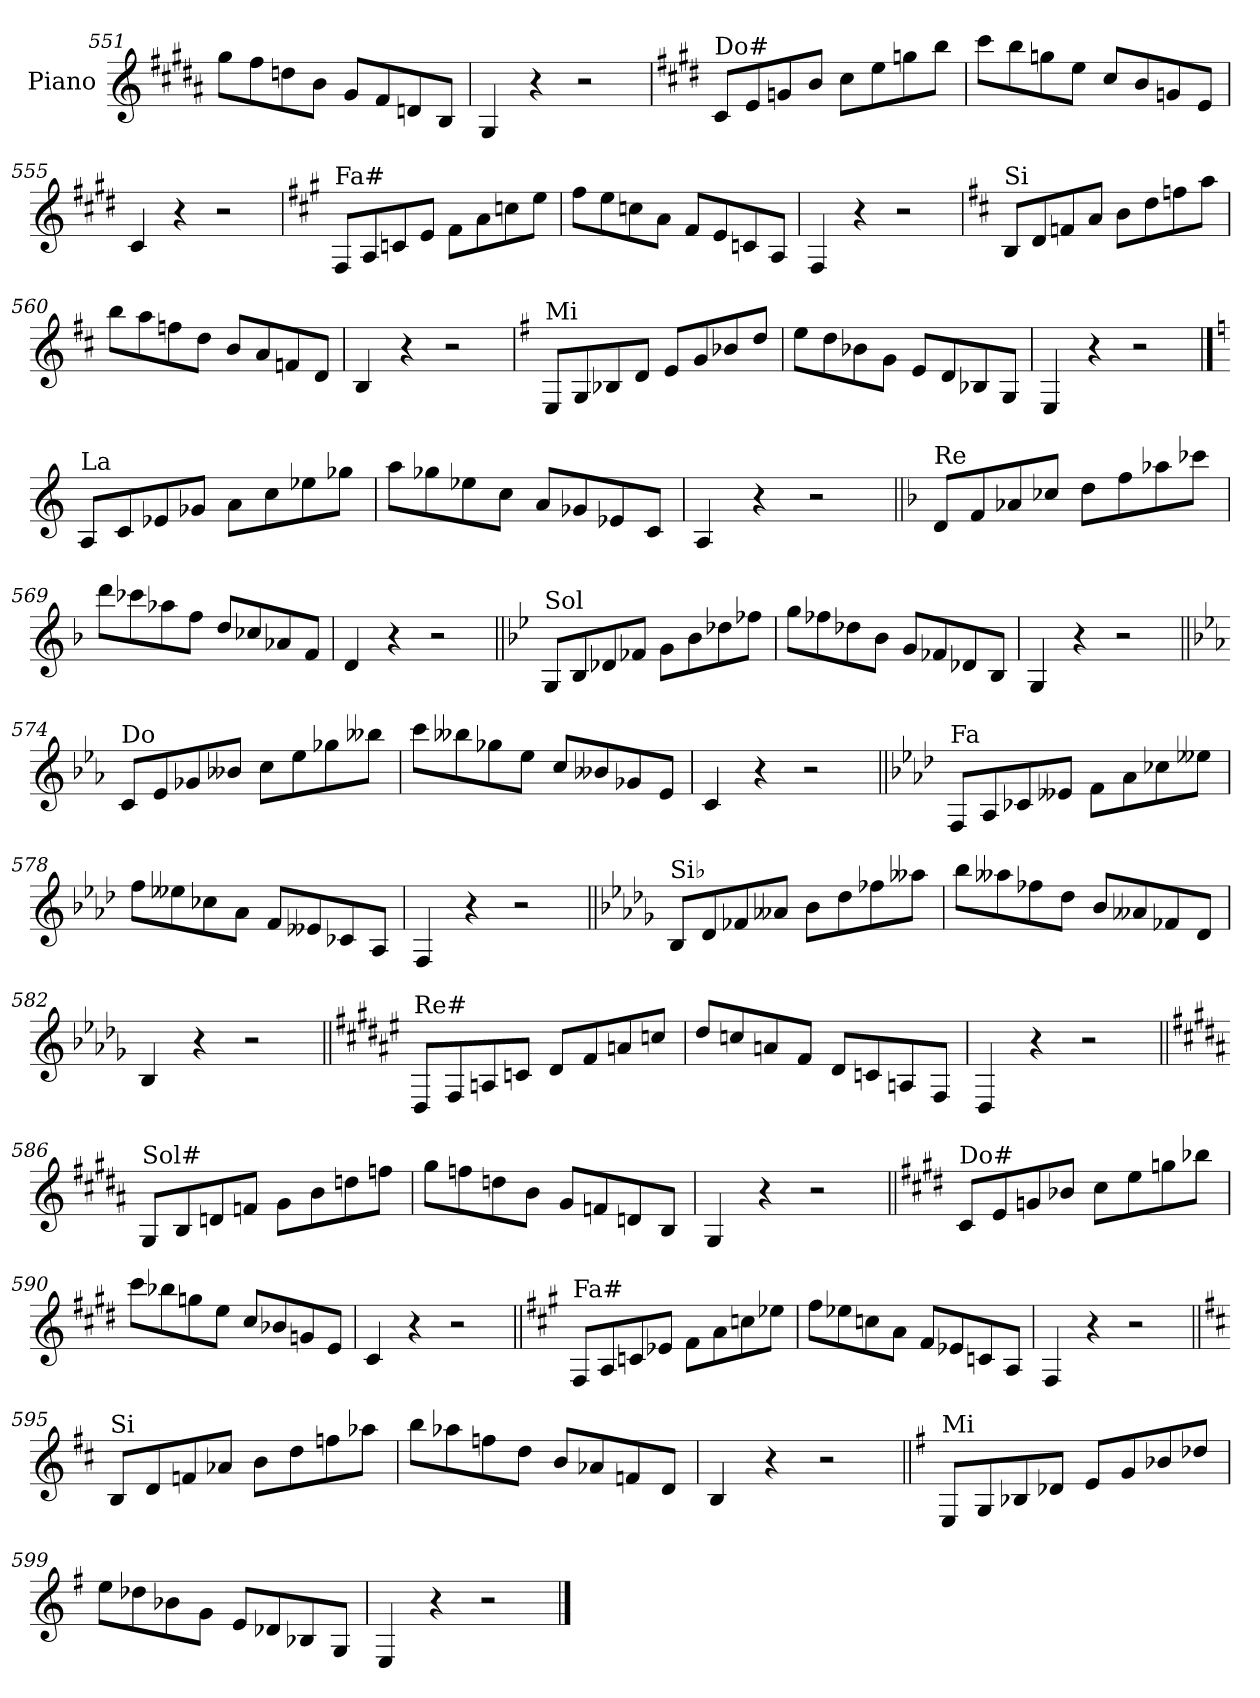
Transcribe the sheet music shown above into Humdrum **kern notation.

**kern
*part1
*staff1
*I"Piano
*I'Pno.
*clefG2
*k[f#c#g#d#a#]
=551
8gg#\L
8ff#\
8ddn\
8b\J
8g#/L
8f#/
8dn/
8B/J
=552
4G#/
4r
2r
!!LO:LB:g=z
=553
*k[f#c#g#d#]
!LO:TX:a:t=Do#
8c#/L
8e/
8gn/
8b/J
8cc#\L
8ee\
8ggn\
8bb\J
=554
8ccc#\L
8bb\
8ggn\
8ee\J
8cc#/L
8b/
8gn/
8e/J
=555
4c#/
4r
2r
=556
*k[f#c#g#]
!LO:TX:a:t=Fa#
8F#/L
8A/
8cn/
8e/J
8f#\L
8a\
8ccn\
8ee\J
=557
8ff#\L
8ee\
8ccn\
8a\J
8f#/L
8e/
8cn/
8A/J
=558
4F#/
4r
2r
!!LO:LB:g=z
=559
*k[f#c#]
!LO:TX:a:t=Si
8B/L
8d/
8fn/
8a/J
8b\L
8dd\
8ffn\
8aa\J
=560
8bb\L
8aa\
8ffn\
8dd\J
8b/L
8a/
8fn/
8d/J
=561
4B/
4r
2r
=562
*k[f#]
!LO:TX:a:t=Mi
8E/L
8G/
8B-X/
8d/J
8e/L
8g/
8b-X/
8dd/J
=563
8ee\L
8dd\
8b-X\
8g\J
8e/L
8d/
8B-X/
8G/J
=564
4E/
4r
2r
!!LO:PB:g=z
==565
*k[]
!LO:TX:a:t=La
8A/L
8c/
8e-X/
8g-X/J
8a\L
8cc\
8ee-X\
8gg-X\J
=566
8aa\L
8gg-X\
8ee-X\
8cc\J
8a/L
8g-X/
8e-X/
8c/J
=567
4A/
4r
2r
=568||
*k[b-]
!LO:TX:a:t=Re
8d/L
8f/
8a-X/
8cc-X/J
8dd\L
8ff\
8aa-X\
8ccc-X\J
=569
8ddd\L
8ccc-X\
8aa-X\
8ff\J
8dd/L
8cc-X/
8a-X/
8f/J
=570
4d/
4r
2r
!!LO:LB:g=z
=571||
*k[b-e-]
!LO:TX:a:t=Sol
8G/L
8B-/
8d-X/
8f-X/J
8g\L
8b-\
8dd-X\
8ff-X\J
=572
8gg\L
8ff-X\
8dd-X\
8b-\J
8g/L
8f-X/
8d-X/
8B-/J
=573
4G/
4r
2r
=574||
*k[b-e-a-]
!LO:TX:a:t=Do
8c/L
8e-/
8g-X/
8b--X/J
8cc\L
8ee-\
8gg-X\
8bb--X\J
=575
8ccc\L
8bb--X\
8gg-X\
8ee-\J
8cc/L
8b--X/
8g-X/
8e-/J
=576
4c/
4r
2r
!!LO:LB:g=z
=577||
*k[b-e-a-d-]
!LO:TX:a:t=Fa
8F/L
8A-/
8c-X/
8e--X/J
8f\L
8a-\
8cc-X\
8ee--X\J
=578
8ff\L
8ee--X\
8cc-X\
8a-\J
8f/L
8e--X/
8c-X/
8A-/J
=579
4F/
4r
2r
=580||
*k[b-e-a-d-g-]
!LO:TX:a:t=Si♭
8B-/L
8d-/
8f-X/
8a--X/J
8b-\L
8dd-\
8ff-X\
8aa--X\J
=581
8bb-\L
8aa--X\
8ff-X\
8dd-\J
8b-/L
8a--X/
8f-X/
8d-/J
=582
4B-/
4r
2r
!!LO:LB:g=z
=583||
*k[f#c#g#d#a#e#]
!LO:TX:a:t=Re#
8D#/L
8F#/
8An/
8cn/J
8d#/L
8f#/
8an/
8ccn/J
=584
8dd#/L
8ccn/
8an/
8f#/J
8d#/L
8cn/
8An/
8F#/J
=585
4D#/
4r
2r
=586||
*k[f#c#g#d#a#]
!LO:TX:a:t=Sol#
8G#/L
8B/
8dn/
8fn/J
8g#\L
8b\
8ddn\
8ffn\J
=587
8gg#\L
8ffn\
8ddn\
8b\J
8g#/L
8fn/
8dn/
8B/J
=588
4G#/
4r
2r
!!LO:LB:g=z
=589||
*k[f#c#g#d#]
!LO:TX:a:t=Do#
8c#/L
8e/
8gn/
8b-X/J
8cc#\L
8ee\
8ggn\
8bb-X\J
=590
8ccc#\L
8bb-X\
8ggn\
8ee\J
8cc#/L
8b-X/
8gn/
8e/J
=591
4c#/
4r
2r
=592||
*k[f#c#g#]
!LO:TX:a:t=Fa#
8F#/L
8A/
8cn/
8e-X/J
8f#\L
8a\
8ccn\
8ee-X\J
=593
8ff#\L
8ee-X\
8ccn\
8a\J
8f#/L
8e-X/
8cn/
8A/J
=594
4F#/
4r
2r
!!LO:LB:g=z
=595||
*k[f#c#]
!LO:TX:a:t=Si
8B/L
8d/
8fn/
8a-X/J
8b\L
8dd\
8ffn\
8aa-X\J
=596
8bb\L
8aa-X\
8ffn\
8dd\J
8b/L
8a-X/
8fn/
8d/J
=597
4B/
4r
2r
=598||
*k[f#]
!LO:TX:a:t=Mi
8E/L
8G/
8B-X/
8d-X/J
8e/L
8g/
8b-X/
8dd-X/J
=599
8ee\L
8dd-X\
8b-X\
8g\J
8e/L
8d-X/
8B-X/
8G/J
=600
4E/
4r
2r
==
*-
